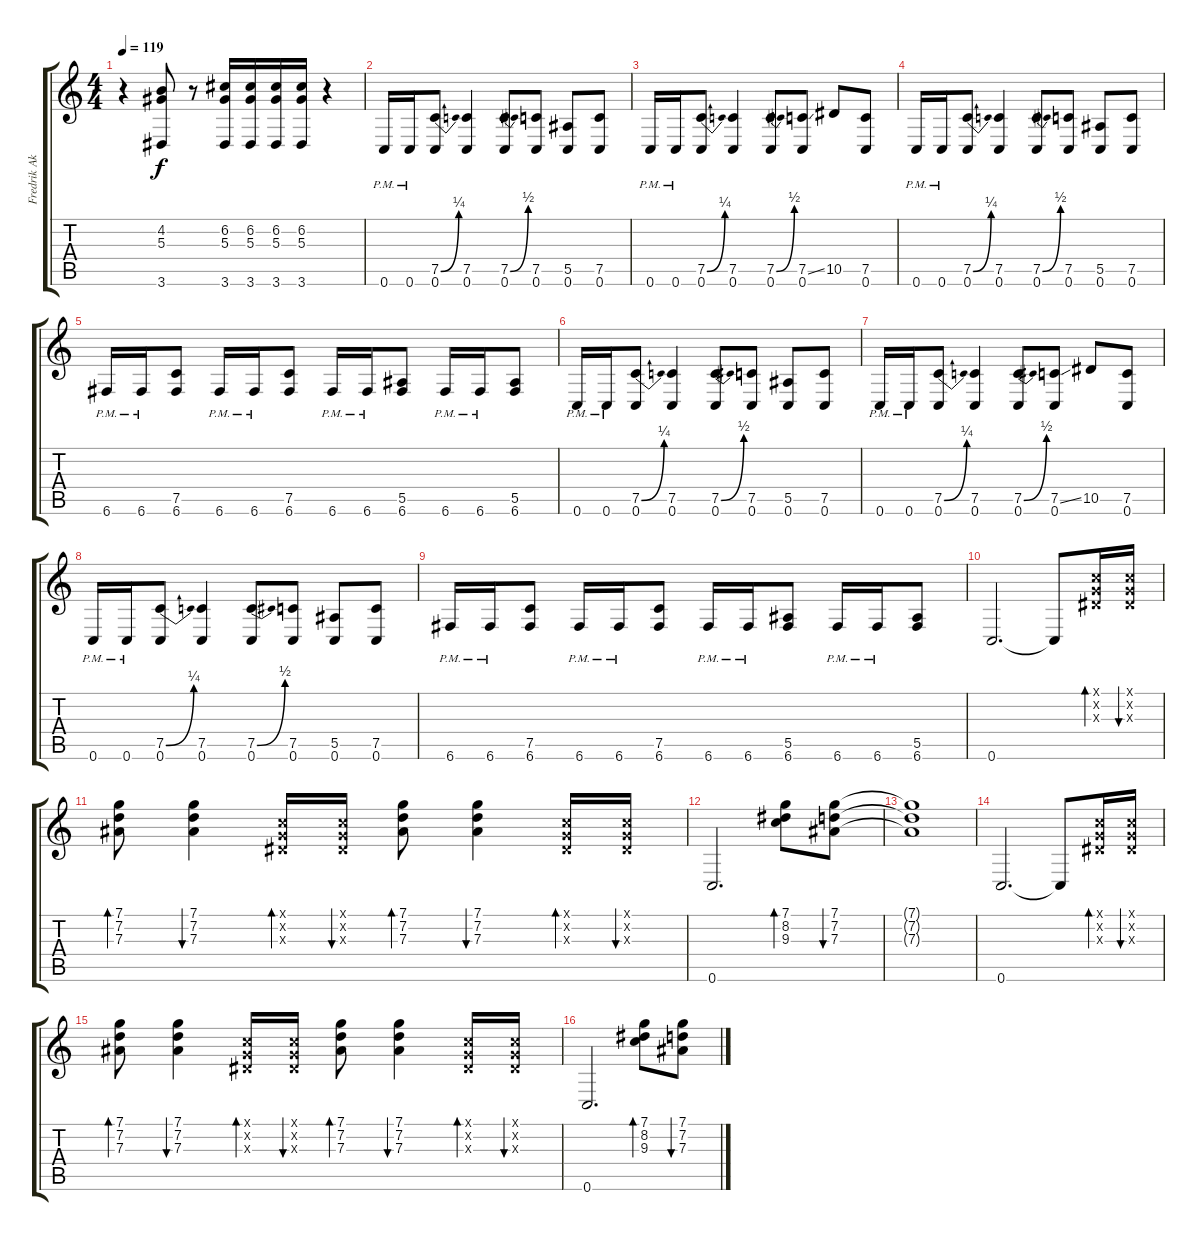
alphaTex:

\track ("Fredrik Akesson (Rythm Guitar)" "Fredrik Ak") {instrument distortionguitar}
\staff {score tabs}
\tuning (C4 G3 Eb3 Bb2 F2 C2) {hide}
\ts (4 4)
\tempo 119
\clef g2
\ks c
r.4{dy f} (4.2 5.3 3.6).8 r.8 (6.2 5.3 3.6).16 (6.2 5.3 3.6).16 (6.2 5.3 3.6).16 (6.2 5.3 3.6).16 r.4 |
0.6{pm}.16 0.6{pm}.16 (7.5{be (bend 0 0 60 1)} 0.6).8 (7.5 0.6).4 (7.5{be (bend 0 0 60 2)} 0.6).8 (7.5 0.6).8 (5.5 0.6).8 (7.5 0.6).8 |
0.6{pm}.16 0.6{pm}.16 (7.5{be (bend 0 0 60 1)} 0.6).8 (7.5 0.6).4 (7.5{be (bend 0 0 60 2)} 0.6).8 (7.5{ss} 0.6).8 10.5.8 (7.5 0.6).8 |
0.6{pm}.16 0.6{pm}.16 (7.5{be (bend 0 0 60 1)} 0.6).8 (7.5 0.6).4 (7.5{be (bend 0 0 60 2)} 0.6).8 (7.5 0.6).8 (5.5 0.6).8 (7.5 0.6).8 |
6.6{pm}.16 6.6{pm}.16 (7.5 6.6).8 6.6{pm}.16 6.6{pm}.16 (7.5 6.6).8 6.6{pm}.16 6.6{pm}.16 (5.5 6.6).8 6.6{pm}.16 6.6{pm}.16 (5.5 6.6).8 |
0.6{pm}.16 0.6{pm}.16 (7.5{be (bend 0 0 60 1)} 0.6).8 (7.5 0.6).4 (7.5{be (bend 0 0 60 2)} 0.6).8 (7.5 0.6).8 (5.5 0.6).8 (7.5 0.6).8 |
0.6{pm}.16 0.6{pm}.16 (7.5{be (bend 0 0 60 1)} 0.6).8 (7.5 0.6).4 (7.5{be (bend 0 0 60 2)} 0.6).8 (7.5{ss} 0.6).8 10.5.8 (7.5 0.6).8 |
0.6{pm}.16 0.6{pm}.16 (7.5{be (bend 0 0 60 1)} 0.6).8 (7.5 0.6).4 (7.5{be (bend 0 0 60 2)} 0.6).8 (7.5 0.6).8 (5.5 0.6).8 (7.5 0.6).8 |
6.6{pm}.16 6.6{pm}.16 (7.5 6.6).8 6.6{pm}.16 6.6{pm}.16 (7.5 6.6).8 6.6{pm}.16 6.6{pm}.16 (5.5 6.6).8 6.6{pm}.16 6.6{pm}.16 (5.5 6.6).8 |
0.6.2{d instrument acousticguitarsteel} 0.6{t}.8 (0.1{x} 0.2{x} 0.3{x}).16{bd 30} (0.1{x} 0.2{x} 0.3{x}).16{bu 30} |
(7.1 7.2 7.3).8{bd 30 instrument acousticguitarsteel} (7.1 7.2 7.3).4{bu 30} (0.1{x} 0.2{x} 0.3{x}).16{bd 30} (0.1{x} 0.2{x} 0.3{x}).16{bu 30} (7.1 7.2 7.3).8{bd 30} (7.1 7.2 7.3).4{bu 30} (0.1{x} 0.2{x} 0.3{x}).16{bd 30} (0.1{x} 0.2{x} 0.3{x}).16{bu 30} |
0.6.2{d} (7.1 8.2 9.3).8{bd 60} (7.1 7.2 7.3).8{bu 60} |
(7.1{t} 7.2{t} 7.3{t}).1 |
0.6.2{d instrument acousticguitarsteel} 0.6{t}.8 (0.1{x} 0.2{x} 0.3{x}).16{bd 60} (0.1{x} 0.2{x} 0.3{x}).16{bu 60} |
(7.1 7.2 7.3).8{bd 60} (7.1 7.2 7.3).4{bu 60} (0.1{x} 0.2{x} 0.3{x}).16{bd 60} (0.1{x} 0.2{x} 0.3{x}).16{bu 60} (7.1 7.2 7.3).8{bd 60} (7.1 7.2 7.3).4{bu 60} (0.1{x} 0.2{x} 0.3{x}).16{bd 60} (0.1{x} 0.2{x} 0.3{x}).16{bu 60} |
0.6.2{d instrument acousticguitarsteel} (7.1 8.2 9.3).8{bd 60} (7.1 7.2 7.3).8{bu 60}
